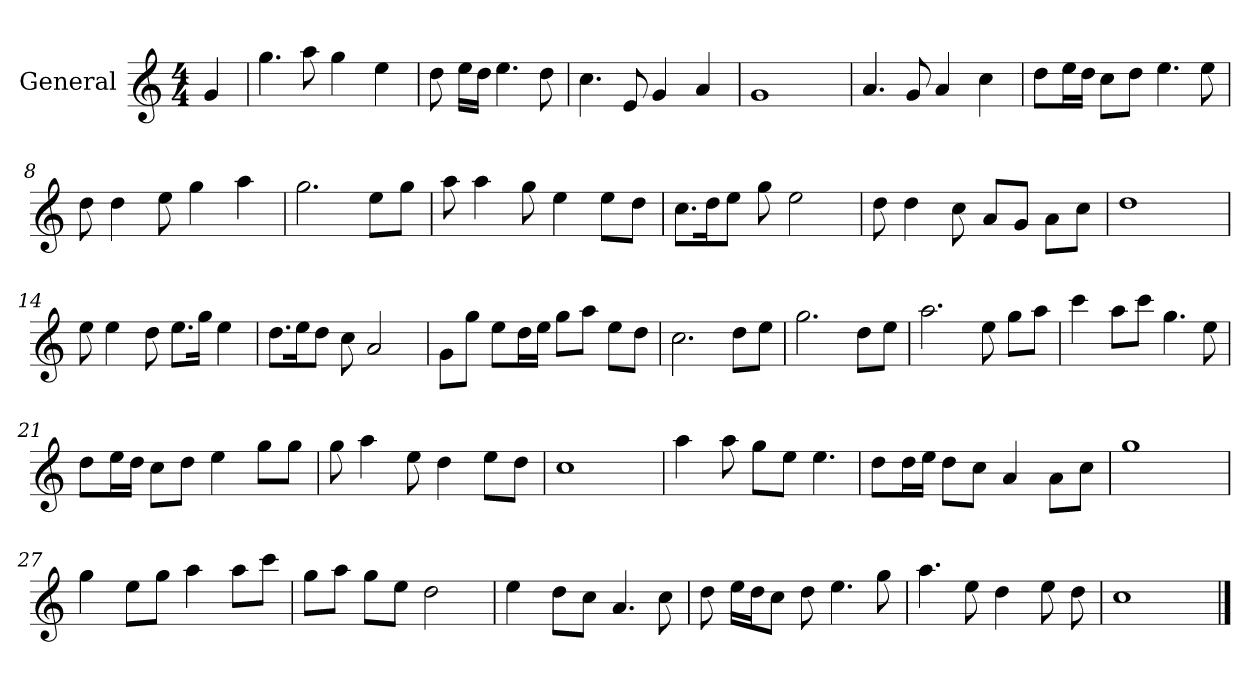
**kern
*part1
*staff1
*I"General
*clefG2
*k[]
*M4/4
*MM88
=1
4g
=2
!LO:N:vis=4.
4gg
8aa
4gg
4ee
=3
8dd
16ee\LL
16dd\JJ
!LO:N:vis=4.
4ee
8dd
=4
!LO:N:vis=4.
4cc
8e
4g
4a
=5
1g
=6
!LO:N:vis=4.
4a
8g
4a
4cc
=7
8dd\L
16ee\L
16dd\JJ
8cc\L
8dd\J
!LO:N:vis=4.
4ee
8ee
=8
8dd
4dd
8ee
4gg
4aa
=9
!LO:N:vis=2.
2gg
8ee\L
8gg\J
=10
8aa
4aa
8gg
4ee
8ee\L
8dd\J
=11
!LO:N:vis=8.
8cc\L
16dd\K
8ee\J
8gg
2ee
=12
8dd
4dd
8cc
8a/L
8g/J
8a\L
8cc\J
=13
1dd
=14
8ee
4ee
8dd
!LO:N:vis=8.
8ee\L
16gg\Jk
4ee
=15
!LO:N:vis=8.
8dd\L
16ee\K
8dd\J
8cc
2a
=16
8g\L
8gg\J
8ee\L
16dd\L
16ee\JJ
8gg\L
8aa\J
8ee\L
8dd\J
=17
!LO:N:vis=2.
2cc
8dd\L
8ee\J
=18
!LO:N:vis=2.
2gg
8dd\L
8ee\J
=19
!LO:N:vis=2.
2aa
8ee
8gg\L
8aa\J
=20
4ccc
8aa\L
8ccc\J
!LO:N:vis=4.
4gg
8ee
=21
8dd\L
16ee\L
16dd\JJ
8cc\L
8dd\J
4ee
8gg\L
8gg\J
=22
8gg
4aa
8ee
4dd
8ee\L
8dd\J
=23
1cc
=24
4aa
8aa
8gg\L
8ee\J
!LO:N:vis=4.
4ee
=25
8dd\L
16dd\L
16ee\JJ
8dd\L
8cc\J
4a
8a\L
8cc\J
=26
1gg
=27
4gg
8ee\L
8gg\J
4aa
8aa\L
8ccc\J
=28
8gg\L
8aa\J
8gg\L
8ee\J
2dd
=29
4ee
8dd\L
8cc\J
!LO:N:vis=4.
4a
8cc
=30
8dd
16ee\LL
16dd\J
8cc\J
8dd
!LO:N:vis=4.
4ee
8gg
=31
!LO:N:vis=4.
4aa
8ee
4dd
8ee
8dd
=32
1cc
==
*-
